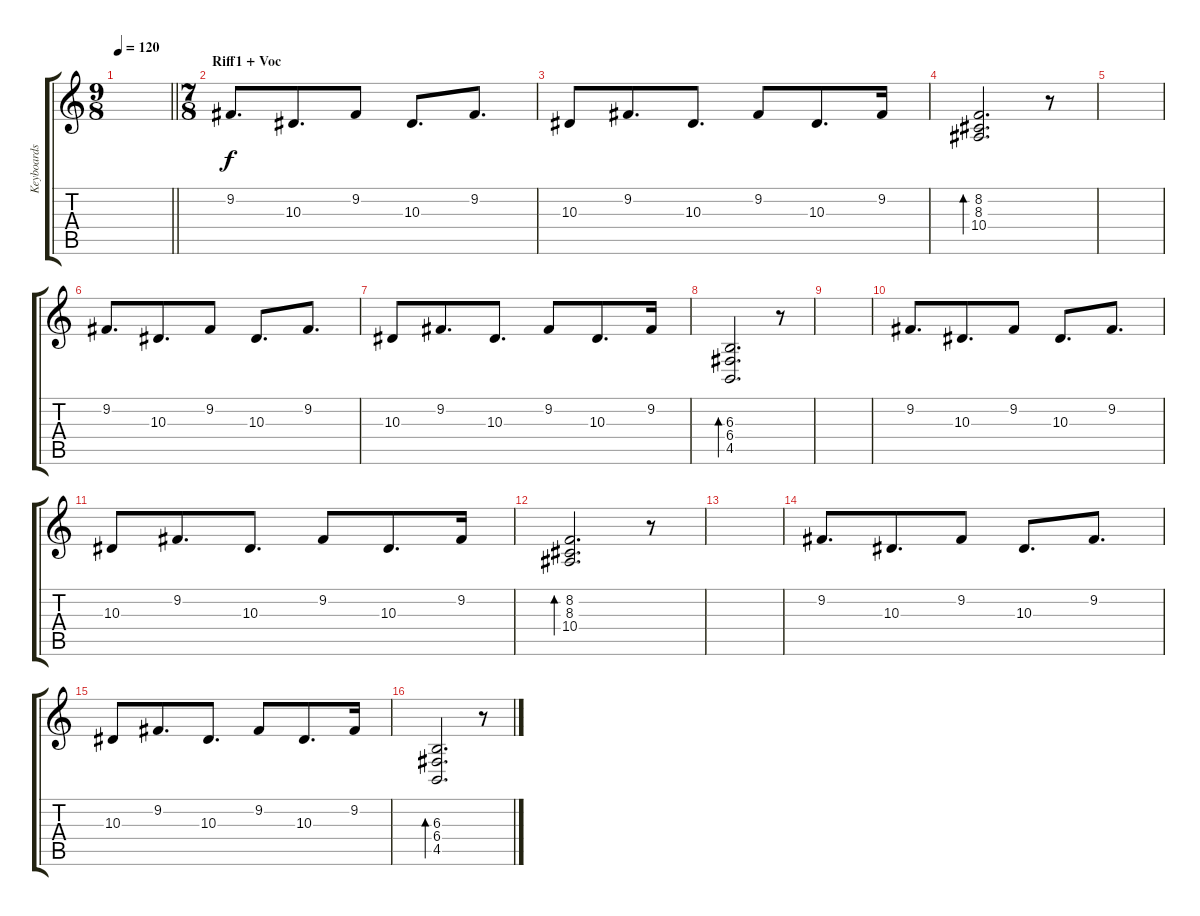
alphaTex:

\track ("Keyboards" "Keyboards") {instrument acousticgrandpiano}
\staff {score tabs}
\tuning (D4 A3 F3 C3 G2 D2) {hide}
\ts (9 8)
\tempo 120
\clef g2
\barLineRight lightlight
\ks c
|
\ts (7 8)
\section ("" "Riff1 + Voc")
9.2.8{d dy f} 10.3.8{d} 9.2.8 10.3.8{d} 9.2.8{d} |
10.3.8 9.2.8{d} 10.3.8{d} 9.2.8 10.3.8{d} 9.2.16 |
(8.2 8.3 10.4).2{d bd 480} r.8 |
|
9.2.8{d} 10.3.8{d} 9.2.8 10.3.8{d} 9.2.8{d} |
10.3.8 9.2.8{d} 10.3.8{d} 9.2.8 10.3.8{d} 9.2.16 |
(6.3 6.4 4.5).2{d bd 480} r.8 |
|
9.2.8{d} 10.3.8{d} 9.2.8 10.3.8{d} 9.2.8{d} |
10.3.8 9.2.8{d} 10.3.8{d} 9.2.8 10.3.8{d} 9.2.16 |
(8.2 8.3 10.4).2{d bd 480} r.8 |
|
9.2.8{d} 10.3.8{d} 9.2.8 10.3.8{d} 9.2.8{d} |
10.3.8 9.2.8{d} 10.3.8{d} 9.2.8 10.3.8{d} 9.2.16 |
(6.3 6.4 4.5).2{d bd 480} r.8
